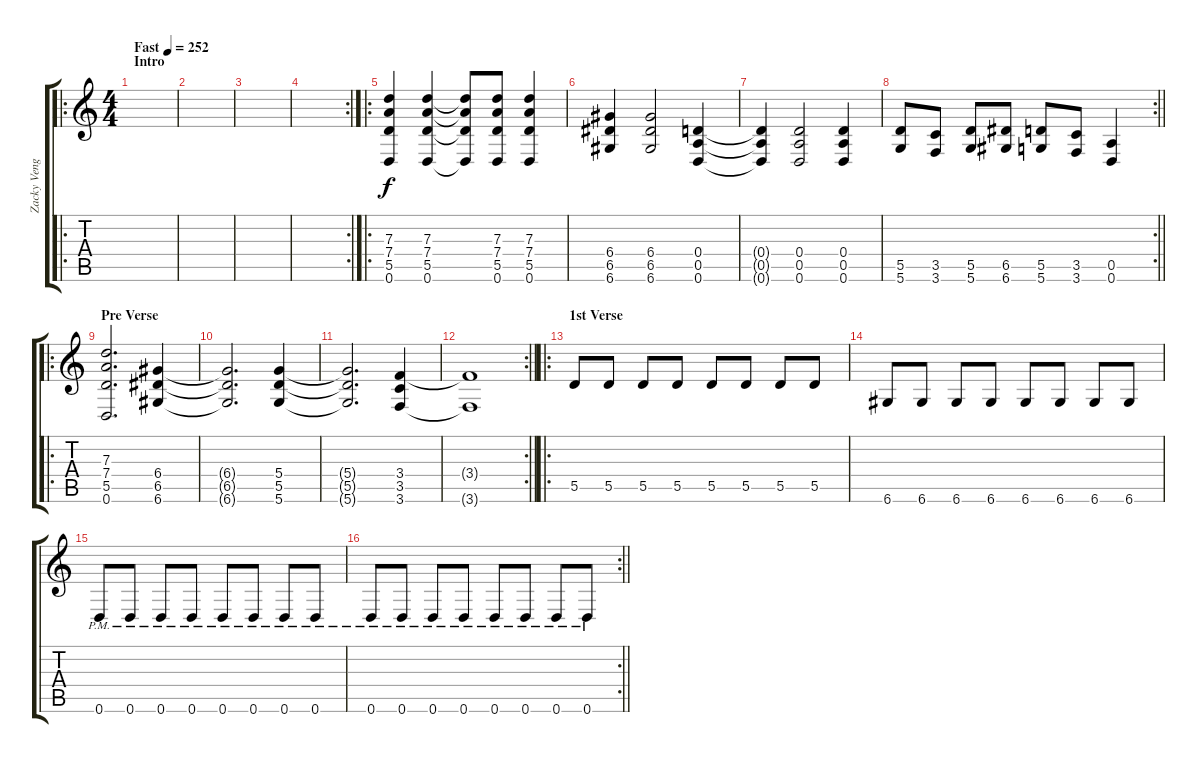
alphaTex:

\track ("Zacky Vengeance" "Zacky Veng") {instrument distortionguitar}
\staff {score tabs}
\tuning (E4 B3 G3 D3 A2 D2) {hide}
\ro
\ts (4 4)
\section ("" "Intro")
\tempo (252 "Fast")
\clef g2
\ks c
|
|
|
\rc 2
|
\ro
(7.3 7.4 5.5 0.6).4 (7.3 7.4 5.5 0.6).4 (7.3{t} 7.4{t} 5.5{t} 0.6{t}).8 (7.3 7.4 5.5 0.6).8 (7.3 7.4 5.5 0.6).4 |
(6.4 6.5 6.6).4 (6.4 6.5 6.6).2 (0.4 0.5 0.6).4 |
(0.4{t} 0.5{t} 0.6{t}).4 (0.4 0.5 0.6).2 (0.4 0.5 0.6).4 |
\rc 2
\barLineRight lightlight
(5.5 5.6).8 (3.5 3.6).8 (5.5 5.6).8 (6.5 6.6).8 (5.5 5.6).8 (3.5 3.6).8 (0.5 0.6).4 |
\ro
\section ("" "Pre Verse")
(7.3 7.4 5.5 0.6).2{d} (6.4 6.5 6.6).4 |
(6.4{t} 6.5{t} 6.6{t}).2{d} (5.4 5.5 5.6).4 |
(5.4{t} 5.5{t} 5.6{t}).2{d} (3.4 3.5 3.6).4 |
\rc 2
\barLineRight lightlight
(3.4{t} 3.6{t}).1 |
\ro
\section ("" "1st Verse")
5.5.8 5.5.8 5.5.8 5.5.8 5.5.8 5.5.8 5.5.8 5.5.8 |
6.6.8 6.6.8 6.6.8 6.6.8 6.6.8 6.6.8 6.6.8 6.6.8 |
0.6{pm}.8 0.6{pm}.8 0.6{pm}.8 0.6{pm}.8 0.6{pm}.8 0.6{pm}.8 0.6{pm}.8 0.6{pm}.8 |
\rc 2
\barLineRight lightlight
0.6{pm}.8 0.6{pm}.8 0.6{pm}.8 0.6{pm}.8 0.6{pm}.8 0.6{pm}.8 0.6{pm}.8 0.6{pm}.8
